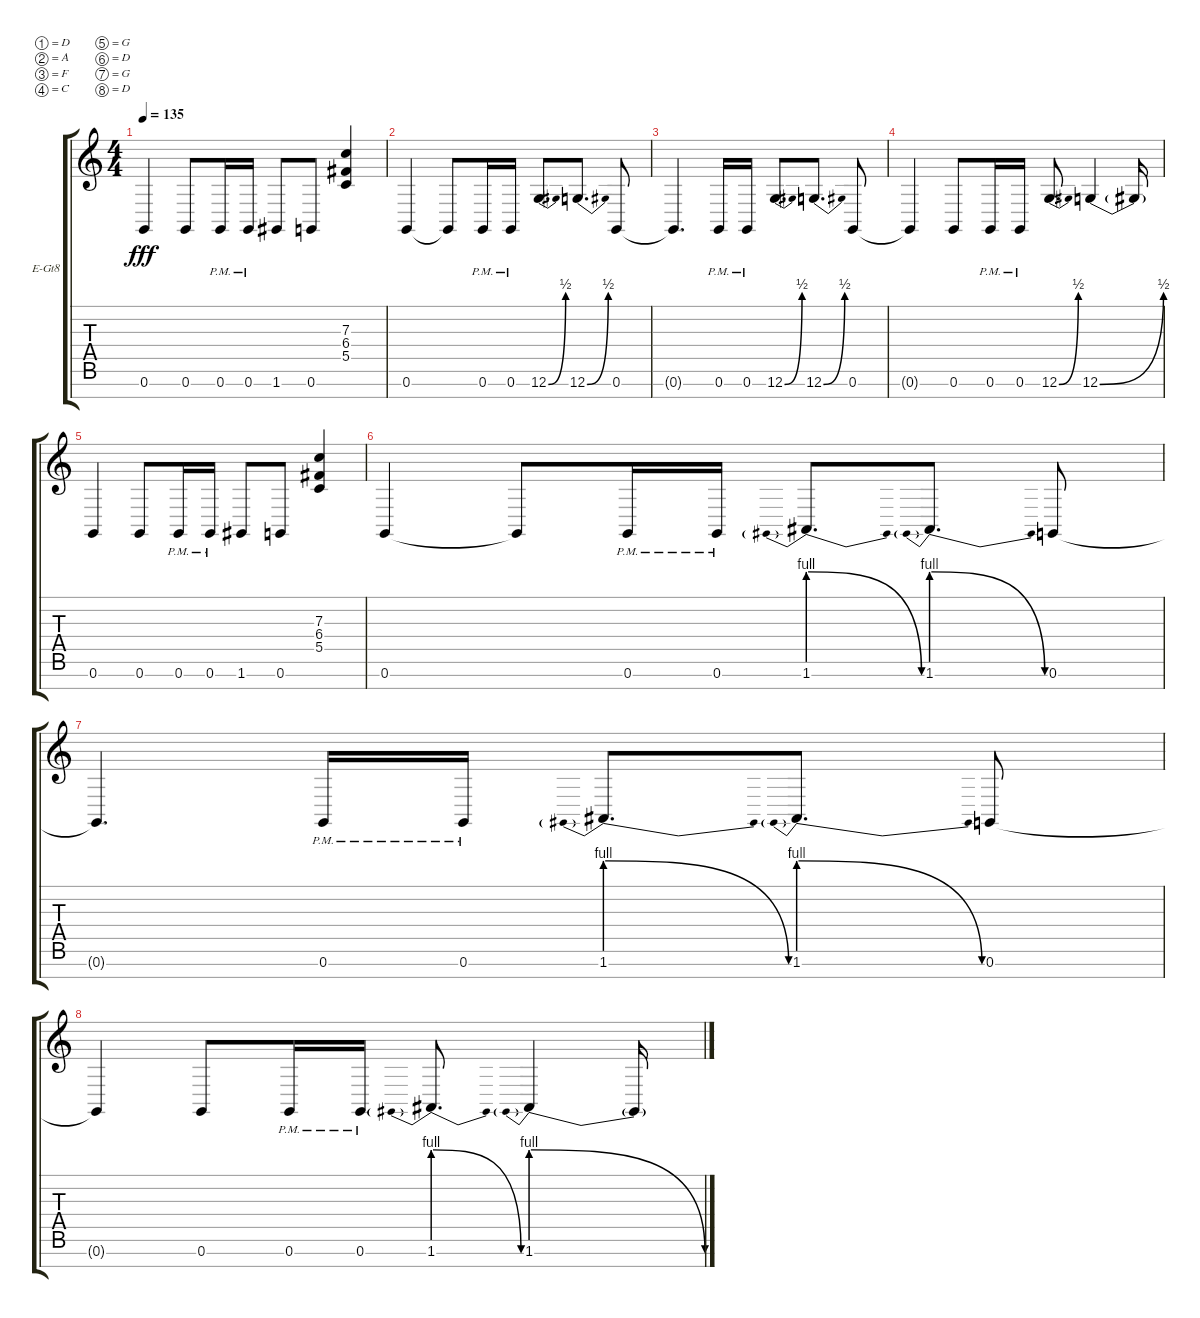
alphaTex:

\bracketExtendMode groupsimilarinstruments
\firstSystemTrackNameOrientation horizontal
\otherSystemsTrackNameOrientation horizontal
\track ("Jae" "E-Gt8") {instrument distortionguitar}
\staff {score tabs}
\tuning (D4 A3 F3 C3 G2 D2 G1 D1)
\ts (4 4)
\tempo 135
\clef g2
\ks c
0.7.4{dy fff} 0.7.8 0.7{pm}.16 0.7{pm}.16 1.7.8 0.7.8 (5.5 6.4 7.3).4 |
0.7.4 0.7{t}.8 0.7{pm}.16 0.7{pm}.16 12.7{be (bend 0 0 59.4 2)}.8{d} 12.7{be (bend 0 0 59.4 2)}.8{d} 0.7.8 |
0.7{t}.4{d} 0.7{pm}.16 0.7{pm}.16 12.7{be (bend 0 0 59.4 2)}.8{d} 12.7{be (bend 0 0 59.4 2)}.8{d} 0.7.8 |
0.7{t}.4 0.7.8 0.7{pm}.16 0.7{pm}.16 12.7{be (bend 0 0 59.4 2)}.8{d} 12.7{be (bend 0 0 59.4 2)}.4 12.7{t}.16 |
0.7.4 0.7.8 0.7{pm}.16 0.7{pm}.16 1.7.8 0.7.8 (5.5 6.4 7.3).4 |
0.7.4 0.7{t}.8 0.7{pm}.16 0.7{pm}.16 1.7{be (prebendrelease 0 4 59.4 0)}.8{d} 1.7{be (prebendrelease 0 4 59.4 0)}.8{d} 0.7.8 |
0.7{t}.4{d} 0.7{pm}.16 0.7{pm}.16 1.7{be (prebendrelease 0 4 59.4 0)}.8{d} 1.7{be (prebendrelease 0 4 59.4 0)}.8{d} 0.7.8 |
0.7{t}.4 0.7.8 0.7{pm}.16 0.7{pm}.16 1.7{be (prebendrelease 0 4 59.4 0)}.8{d} 1.7{be (prebendrelease 0 4 59.4 0)}.4 1.7{t}.16
